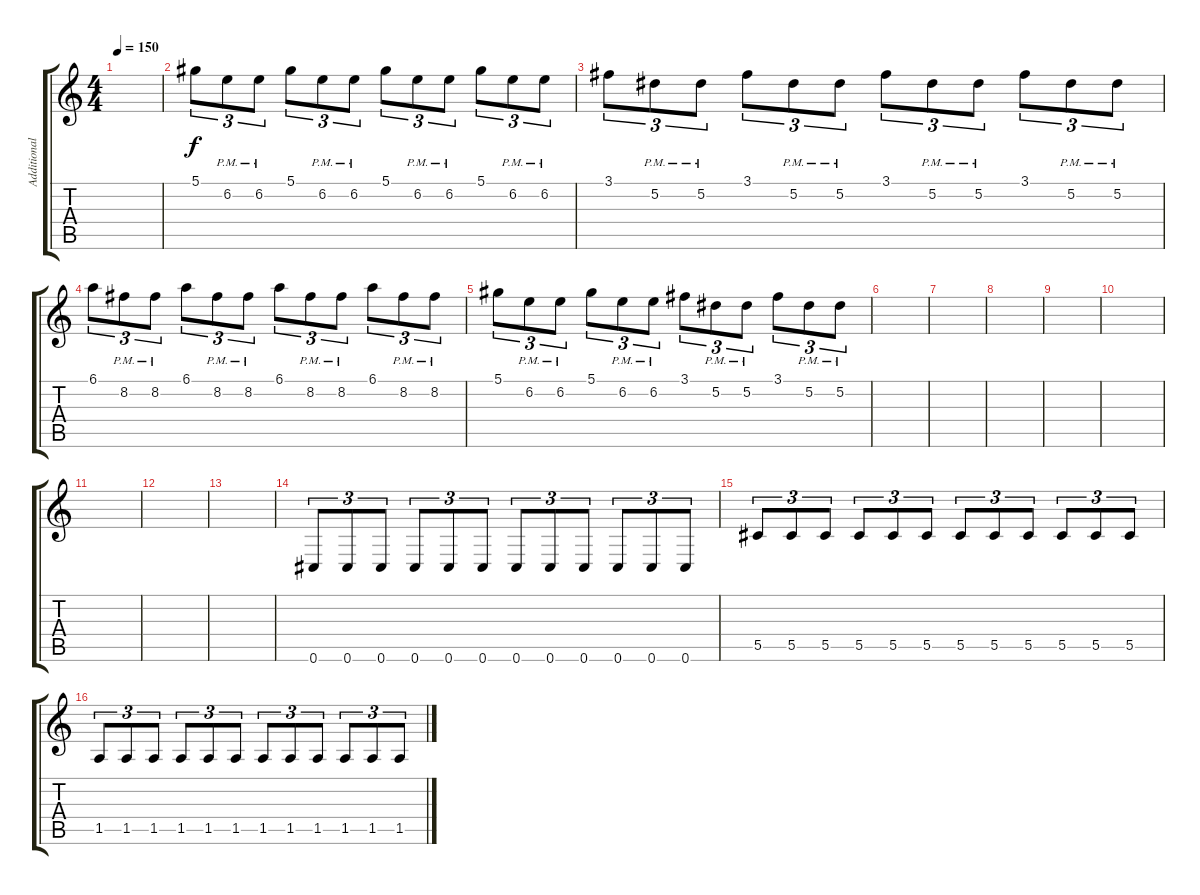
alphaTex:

\track ("Additional Guitar" "Additional") {instrument overdrivenguitar}
\staff {score tabs}
\tuning (Eb4 Bb3 Gb3 Db3 Ab2 Db2) {hide}
\ts (4 4)
\tempo 150
\clef g2
\ks c
|
5.1.8{tu (3 2)} 6.2{pm}.8{tu (3 2)} 6.2{pm}.8{tu (3 2)} 5.1.8{tu (3 2)} 6.2{pm}.8{tu (3 2)} 6.2{pm}.8{tu (3 2)} 5.1.8{tu (3 2)} 6.2{pm}.8{tu (3 2)} 6.2{pm}.8{tu (3 2)} 5.1.8{tu (3 2)} 6.2{pm}.8{tu (3 2)} 6.2{pm}.8{tu (3 2)} |
3.1.8{tu (3 2)} 5.2{pm}.8{tu (3 2)} 5.2{pm}.8{tu (3 2)} 3.1.8{tu (3 2)} 5.2{pm}.8{tu (3 2)} 5.2{pm}.8{tu (3 2)} 3.1.8{tu (3 2)} 5.2{pm}.8{tu (3 2)} 5.2{pm}.8{tu (3 2)} 3.1.8{tu (3 2)} 5.2{pm}.8{tu (3 2)} 5.2{pm}.8{tu (3 2)} |
6.1.8{tu (3 2)} 8.2{pm}.8{tu (3 2)} 8.2{pm}.8{tu (3 2)} 6.1.8{tu (3 2)} 8.2{pm}.8{tu (3 2)} 8.2{pm}.8{tu (3 2)} 6.1.8{tu (3 2)} 8.2{pm}.8{tu (3 2)} 8.2{pm}.8{tu (3 2)} 6.1.8{tu (3 2)} 8.2{pm}.8{tu (3 2)} 8.2{pm}.8{tu (3 2)} |
5.1.8{tu (3 2)} 6.2{pm}.8{tu (3 2)} 6.2{pm}.8{tu (3 2)} 5.1.8{tu (3 2)} 6.2{pm}.8{tu (3 2)} 6.2{pm}.8{tu (3 2)} 3.1.8{tu (3 2)} 5.2{pm}.8{tu (3 2)} 5.2{pm}.8{tu (3 2)} 3.1.8{tu (3 2)} 5.2{pm}.8{tu (3 2)} 5.2{pm}.8{tu (3 2)} |
|
|
|
|
|
|
|
|
0.6.8{tu (3 2)} 0.6.8{tu (3 2)} 0.6.8{tu (3 2)} 0.6.8{tu (3 2)} 0.6.8{tu (3 2)} 0.6.8{tu (3 2)} 0.6.8{tu (3 2)} 0.6.8{tu (3 2)} 0.6.8{tu (3 2)} 0.6.8{tu (3 2)} 0.6.8{tu (3 2)} 0.6.8{tu (3 2)} |
5.5.8{tu (3 2)} 5.5.8{tu (3 2)} 5.5.8{tu (3 2)} 5.5.8{tu (3 2)} 5.5.8{tu (3 2)} 5.5.8{tu (3 2)} 5.5.8{tu (3 2)} 5.5.8{tu (3 2)} 5.5.8{tu (3 2)} 5.5.8{tu (3 2)} 5.5.8{tu (3 2)} 5.5.8{tu (3 2)} |
1.5.8{tu (3 2)} 1.5.8{tu (3 2)} 1.5.8{tu (3 2)} 1.5.8{tu (3 2)} 1.5.8{tu (3 2)} 1.5.8{tu (3 2)} 1.5.8{tu (3 2)} 1.5.8{tu (3 2)} 1.5.8{tu (3 2)} 1.5.8{tu (3 2)} 1.5.8{tu (3 2)} 1.5.8{tu (3 2)}
